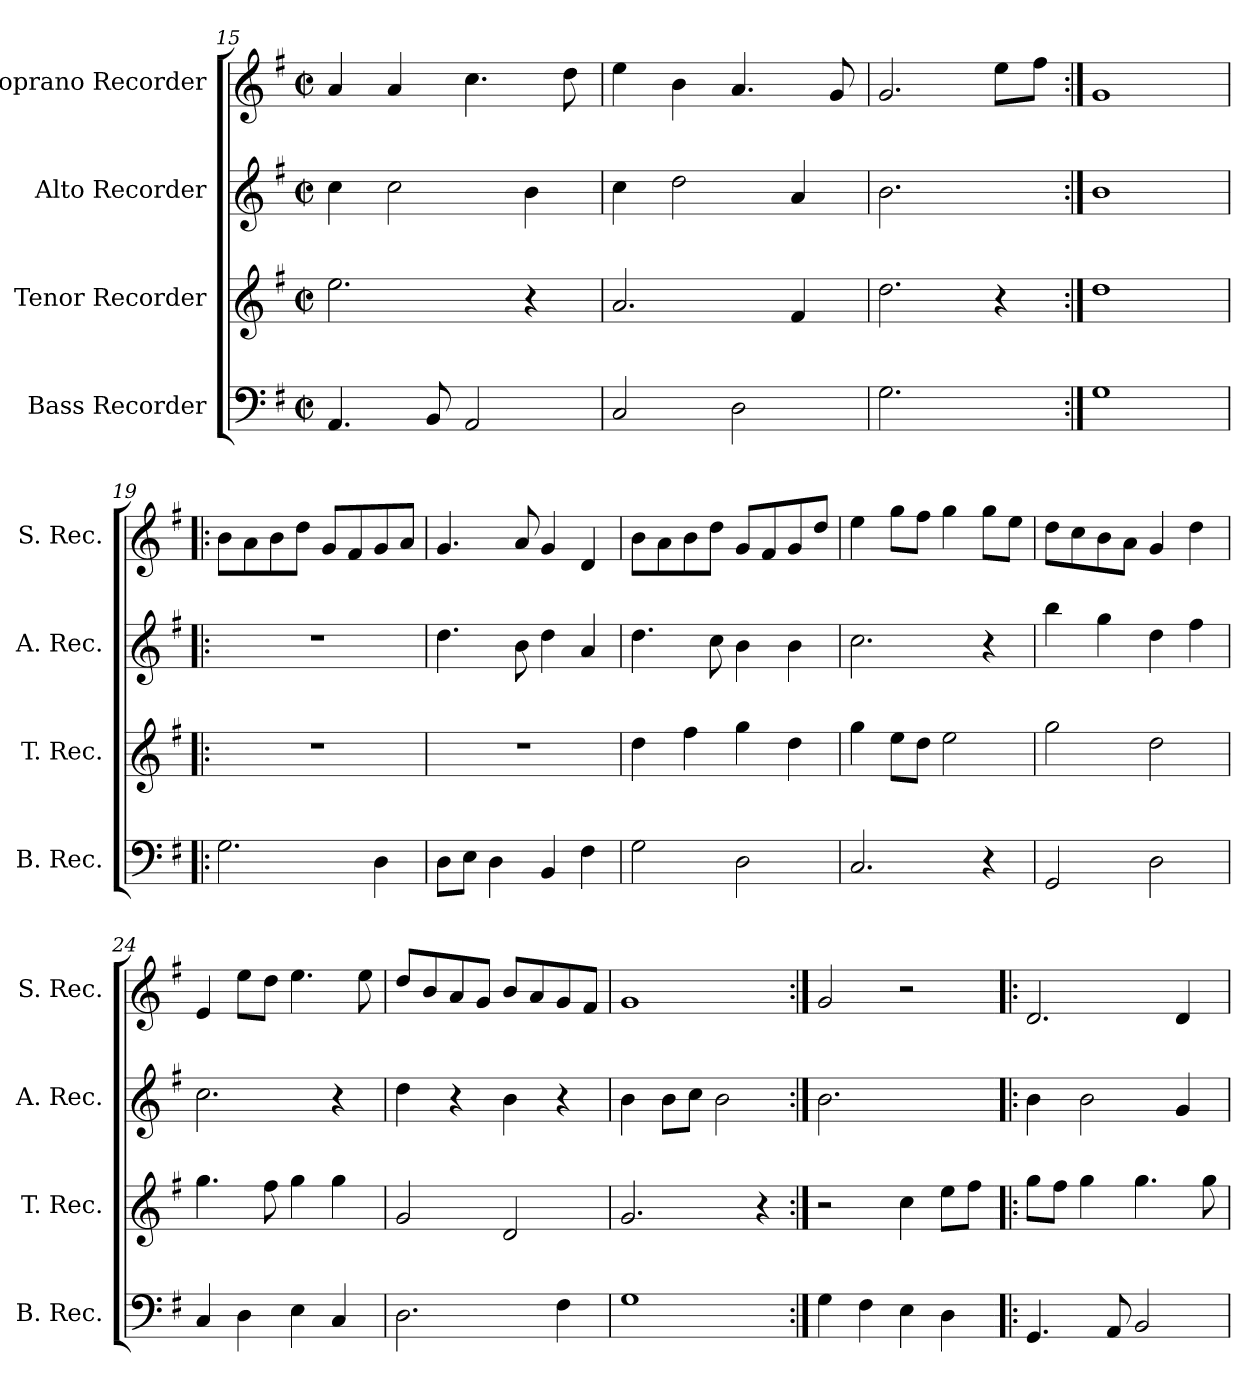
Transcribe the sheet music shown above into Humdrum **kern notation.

**kern	**kern	**kern	**kern
*part4	*part3	*part2	*part1
*staff4	*staff3	*staff2	*staff1
*I"Bass Recorder	*I"Tenor Recorder	*I"Alto Recorder	*I"Soprano Recorder
*I'B. Rec.	*I'T. Rec.	*I'A. Rec.	*I'S. Rec.
*clefF4	*clefG2	*clefG2	*clefG2
*ITrd-7c-12	*	*	*ITrd-7c-12
*k[f#]	*k[f#]	*k[f#]	*k[f#]
*G:	*G:	*G:	*G:
*M2/2	*M2/2	*M2/2	*M2/2
*met(c|)	*met(c|)	*met(c|)	*met(c|)
=15	=15	=15	=15
4.A/	2.ee\	4cc\	4aa/
.	.	2cc\	4aa/
8B/	.	.	.
2A/	.	.	4.ccc\
.	4r	4b\	.
.	.	.	8ddd\
!!LO:LB:g=z
=16	=16	=16	=16
2c/	2.a/	4cc\	4eee\
.	.	2dd\	4bb\
2d\	.	.	4.aa/
.	4f#/	4a/	.
.	.	.	8gg/
=17	=17	=17	=17
2.g\	2.dd\	2.b\	2.gg/
4ryy	4r	4ryy	8eee\L
.	.	.	8fff#\J
=18:|!	=18:|!	=18:|!	=18:|!
1g	1dd	1b	1gg
=19!|:	=19!|:	=19!|:	=19!|:
2.g\	1r	1r	8bb\L
.	.	.	8aa\
.	.	.	8bb\
.	.	.	8ddd\J
.	.	.	8gg/L
.	.	.	8ff#/
4d\	.	.	8gg/
.	.	.	8aa/J
=20	=20	=20	=20
8d\L	1r	4.dd\	4.gg/
8e\J	.	.	.
4d\	.	.	.
.	.	8b\	8aa/
4B/	.	4dd\	4gg/
4f#\	.	4a/	4dd/
!!LO:PB:g=z
=21	=21	=21	=21
2g\	4dd\	4.dd\	8bb\L
.	.	.	8aa\
.	4ff#\	.	8bb\
.	.	8cc\	8ddd\J
2d\	4gg\	4b\	8gg/L
.	.	.	8ff#/
.	4dd\	4b\	8gg/
.	.	.	8ddd/J
=22	=22	=22	=22
2.c/	4gg\	2.cc\	4eee\
.	8ee\L	.	8ggg\L
.	8dd\J	.	8fff#\J
.	2ee\	.	4ggg\
4r	.	4r	8ggg\L
.	.	.	8eee\J
=23	=23	=23	=23
2G/	2gg\	4bb\	8ddd\L
.	.	.	8ccc\
.	.	4gg\	8bb\
.	.	.	8aa\J
2d\	2dd\	4dd\	4gg/
.	.	4ff#\	4ddd\
=24	=24	=24	=24
4c/	4.gg\	2.cc\	4ee/
4d\	.	.	8eee\L
.	8ff#\	.	8ddd\J
4e\	4gg\	.	4.eee\
4c/	4gg\	4r	.
.	.	.	8eee\
=25	=25	=25	=25
2.d\	2g/	4dd\	8ddd/L
.	.	.	8bb/
.	.	4r	8aa/
.	.	.	8gg/J
.	2d/	4b\	8bb/L
.	.	.	8aa/
4f#\	.	4r	8gg/
.	.	.	8ff#/J
!!LO:LB:g=z
=26	=26	=26	=26
1g	2.g/	4b\	1gg
.	.	8b\L	.
.	.	8cc\J	.
.	.	2b\	.
.	4r	.	.
=27:|!	=27:|!	=27:|!	=27:|!
4g\	2r	2.b\	2gg/
4f#\	.	.	.
4e\	4cc\	.	2r
4d\	8ee\L	4ryy	.
.	8ff#\J	.	.
=28!|:	=28!|:	=28!|:	=28!|:
4.G/	8gg\L	4b\	2.dd/
.	8ff#\J	.	.
.	4gg\	2b\	.
8A/	.	.	.
2B/	4.gg\	.	.
.	.	4g/	4dd/
.	8gg\	.	.
=	=	=	=
*-	*-	*-	*-
